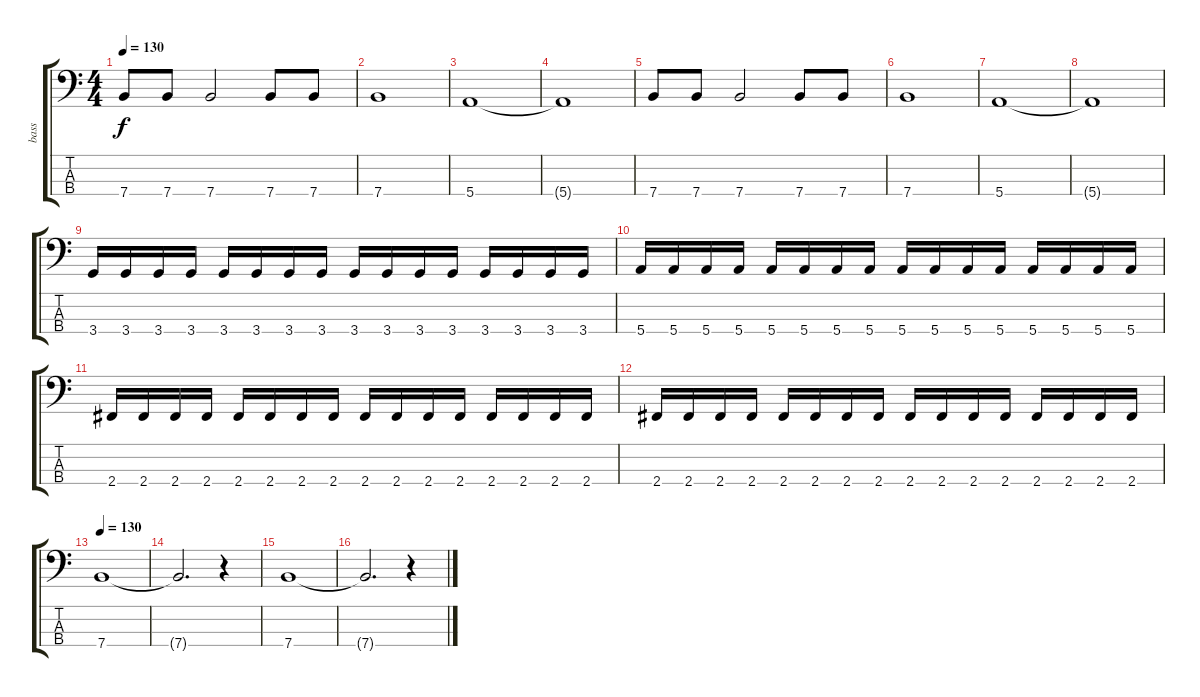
\track ("bass" "bass") {instrument electricbassfinger}
\staff {score tabs}
\tuning (G2 D2 A1 E1) {hide}
\ts (4 4)
\tempo 130
\clef f4
\ks c
7.4.8{dy f} 7.4.8 7.4.2 7.4.8 7.4.8 |
7.4.1 |
5.4.1 |
5.4{t}.1 |
7.4.8 7.4.8 7.4.2 7.4.8 7.4.8 |
7.4.1 |
5.4.1 |
5.4{t}.1 |
3.4.16 3.4.16 3.4.16 3.4.16 3.4.16 3.4.16 3.4.16 3.4.16 3.4.16 3.4.16 3.4.16 3.4.16 3.4.16 3.4.16 3.4.16 3.4.16 |
5.4.16 5.4.16 5.4.16 5.4.16 5.4.16 5.4.16 5.4.16 5.4.16 5.4.16 5.4.16 5.4.16 5.4.16 5.4.16 5.4.16 5.4.16 5.4.16 |
2.4.16 2.4.16 2.4.16 2.4.16 2.4.16 2.4.16 2.4.16 2.4.16 2.4.16 2.4.16 2.4.16 2.4.16 2.4.16 2.4.16 2.4.16 2.4.16 |
2.4.16 2.4.16 2.4.16 2.4.16 2.4.16 2.4.16 2.4.16 2.4.16 2.4.16 2.4.16 2.4.16 2.4.16 2.4.16 2.4.16 2.4.16 2.4.16 |
\tempo 130
7.4.1 |
7.4{t}.2{d} r.4 |
7.4.1 |
7.4{t}.2{d} r.4
